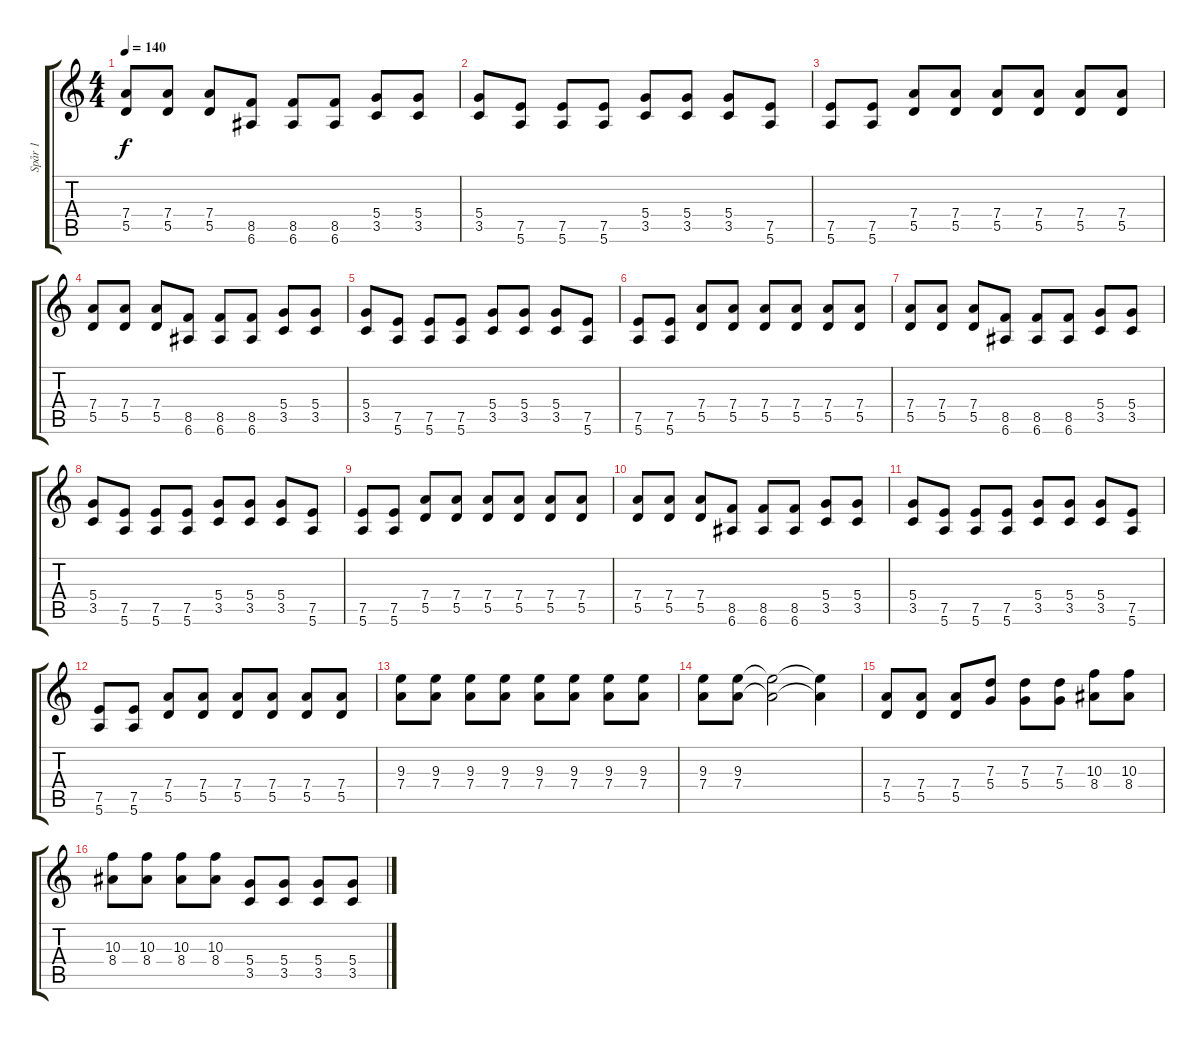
\track ("Spår 1" "Spår 1") {instrument overdrivenguitar}
\staff {score tabs}
\tuning (E4 B3 G3 D3 A2 E2) {hide}
\ts (4 4)
\tempo 140
\clef g2
\ks c
(7.4 5.5).8{dy f} (7.4 5.5).8 (7.4 5.5).8 (8.5 6.6).8 (8.5 6.6).8 (8.5 6.6).8 (5.4 3.5).8 (5.4 3.5).8 |
(5.4 3.5).8 (7.5 5.6).8 (7.5 5.6).8 (7.5 5.6).8 (5.4 3.5).8 (5.4 3.5).8 (5.4 3.5).8 (7.5 5.6).8 |
(7.5 5.6).8 (7.5 5.6).8 (7.4 5.5).8 (7.4 5.5).8 (7.4 5.5).8 (7.4 5.5).8 (7.4 5.5).8 (7.4 5.5).8 |
(7.4 5.5).8 (7.4 5.5).8 (7.4 5.5).8 (8.5 6.6).8 (8.5 6.6).8 (8.5 6.6).8 (5.4 3.5).8 (5.4 3.5).8 |
(5.4 3.5).8 (7.5 5.6).8 (7.5 5.6).8 (7.5 5.6).8 (5.4 3.5).8 (5.4 3.5).8 (5.4 3.5).8 (7.5 5.6).8 |
(7.5 5.6).8 (7.5 5.6).8 (7.4 5.5).8 (7.4 5.5).8 (7.4 5.5).8 (7.4 5.5).8 (7.4 5.5).8 (7.4 5.5).8 |
(7.4 5.5).8 (7.4 5.5).8 (7.4 5.5).8 (8.5 6.6).8 (8.5 6.6).8 (8.5 6.6).8 (5.4 3.5).8 (5.4 3.5).8 |
(5.4 3.5).8 (7.5 5.6).8 (7.5 5.6).8 (7.5 5.6).8 (5.4 3.5).8 (5.4 3.5).8 (5.4 3.5).8 (7.5 5.6).8 |
(7.5 5.6).8 (7.5 5.6).8 (7.4 5.5).8 (7.4 5.5).8 (7.4 5.5).8 (7.4 5.5).8 (7.4 5.5).8 (7.4 5.5).8 |
(7.4 5.5).8 (7.4 5.5).8 (7.4 5.5).8 (8.5 6.6).8 (8.5 6.6).8 (8.5 6.6).8 (5.4 3.5).8 (5.4 3.5).8 |
(5.4 3.5).8 (7.5 5.6).8 (7.5 5.6).8 (7.5 5.6).8 (5.4 3.5).8 (5.4 3.5).8 (5.4 3.5).8 (7.5 5.6).8 |
(7.5 5.6).8 (7.5 5.6).8 (7.4 5.5).8 (7.4 5.5).8 (7.4 5.5).8 (7.4 5.5).8 (7.4 5.5).8 (7.4 5.5).8 |
(9.3 7.4).8 (9.3 7.4).8 (9.3 7.4).8 (9.3 7.4).8 (9.3 7.4).8 (9.3 7.4).8 (9.3 7.4).8 (9.3 7.4).8 |
(9.3 7.4).8 (9.3 7.4).8 (9.3{t} 7.4{t}).2 (9.3{t} 7.4{t}).4 |
(7.4 5.5).8 (7.4 5.5).8 (7.4 5.5).8 (7.3 5.4).8 (7.3 5.4).8 (7.3 5.4).8 (10.3 8.4).8 (10.3 8.4).8 |
(10.3 8.4).8 (10.3 8.4).8 (10.3 8.4).8 (10.3 8.4).8 (5.4 3.5).8 (5.4 3.5).8 (5.4 3.5).8 (5.4 3.5).8
